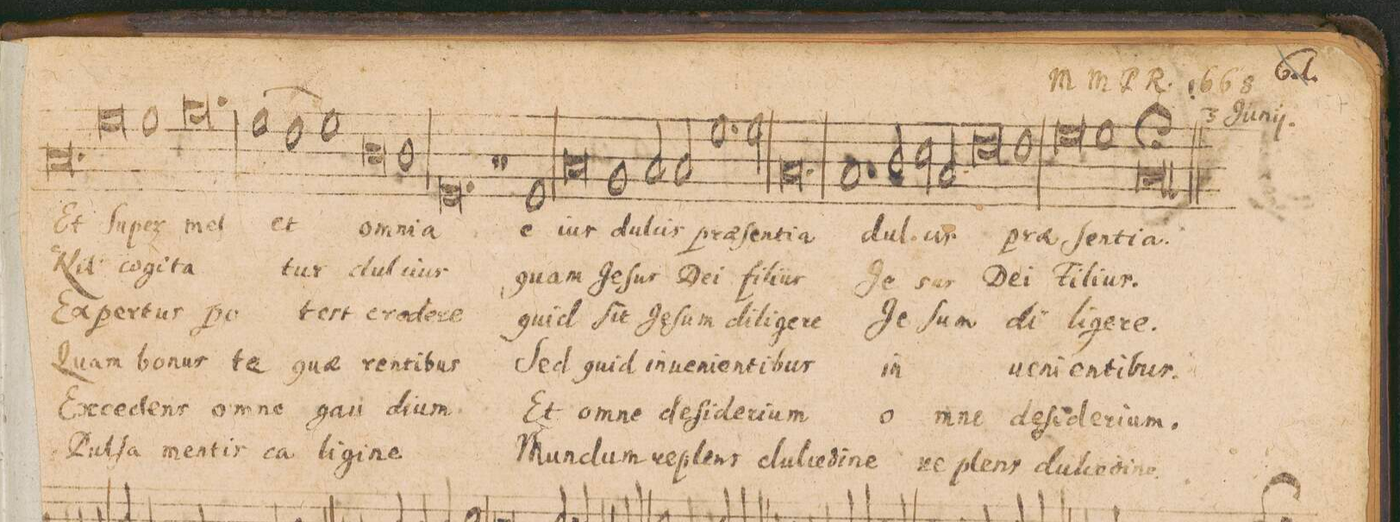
**kern	**text	**text	**text	**text	**text	**text
*I"[BASSVS.]	*	*	*	*	*	*
*clefF4	*	*	*	*	*	*
*k[]	*	*	*	*	*	*
*M3/1	*	*	*	*	*	*
0.C	Et	Nil	Ex-	Quam	Ex-	Pul-
=12-	=12-	=12-	=12-	=12-	=12-	=12-
0G	Su-	co-	-per-	bo-	-ce-	-ſa
1G	-per	-gi-	-tus	-nus	-dens	men-
=13-	=13-	=13-	=13-	=13-	=13-	=13-
0.A	mel	-ta-	po-	te	o-	-tis
=14-	=14-	=14-	=14-	=14-	=14-	=14-
(1G	et	-tur	-test	quae-	-mne	ca-
1F	.	.	.	.	.	.
1G)	.	.	.	.	.	.
=15-	=15-	=15-	=15-	=15-	=15-	=15-
0D	o-	dul-	cre-	-ren-	gau-	-li-
1D	-mni-	-ci-	-de-	-ti-	-di-	-gi-
=16-	=16-	=16-	=16-	=16-	=16-	=16-
0.GG	-a	-us	-re	-bus	-um	-ne
=17-	=17-	=17-	=17-	=17-	=17-	=17-
1rD	.	.	.	.	.	.
1rD	.	.	.	.	.	.
1GG	e-	quam	quid	Sed	Et	Mun-
=18-	=18-	=18-	=18-	=18-	=18-	=18-
0C	-ius	Je-	ſit	quid	o-	-dum
1BB	dul-	-ſus	Je-	in-	-mne	re-
=19-	=19-	=19-	=19-	=19-	=19-	=19-
2C/	-cis	De-	-ſum	-ve-	de-	-plens
2C/	prae-	-i	di-	-nien-	-ſi-	dul-
1.G	-ſen-	fi-	-li-	.	-de-	-ce-
2G\	-ti-	-li-	-ge-	-ti-	-ri-	-di-
=20-	=20-	=20-	=20-	=20-	=20-	=20-
0.C	-a	-us	-re	-bus	-um	-ne
=21-	=21-	=21-	=21-	=21-	=21-	=21-
1.C	dul-	Je-	Je-	in-	o-	re-
2D/	.	.	.	.	.	.
2E\	.	-ſus	.	.	-mne	.
2C/	.	.	.	.	.	.
=22-	=22-	=22-	=22-	=22-	=22-	=22-
0F	-cis	De-	-ſum	-ve-	de-	-plens
1F	prae-	-i	di-	-nien-	-ſi-	dul-
=23-	=23-	=23-	=23-	=23-	=23-	=23-
0G	-ſen-	Fi-	-li-	.	-de-	-ce-
1G	-ti-	-li-	-ge-	-ti-	-ri-	-di-
=24-	=24-	=24-	=24-	=24-	=24-	=24-
0.C;>	-a.	-us.	-re.	-bus.	-um.	-ne.
=||	=-	=-	=-	=-	=-	=-
*-	*-	*-	*-	*-	*-	*-
